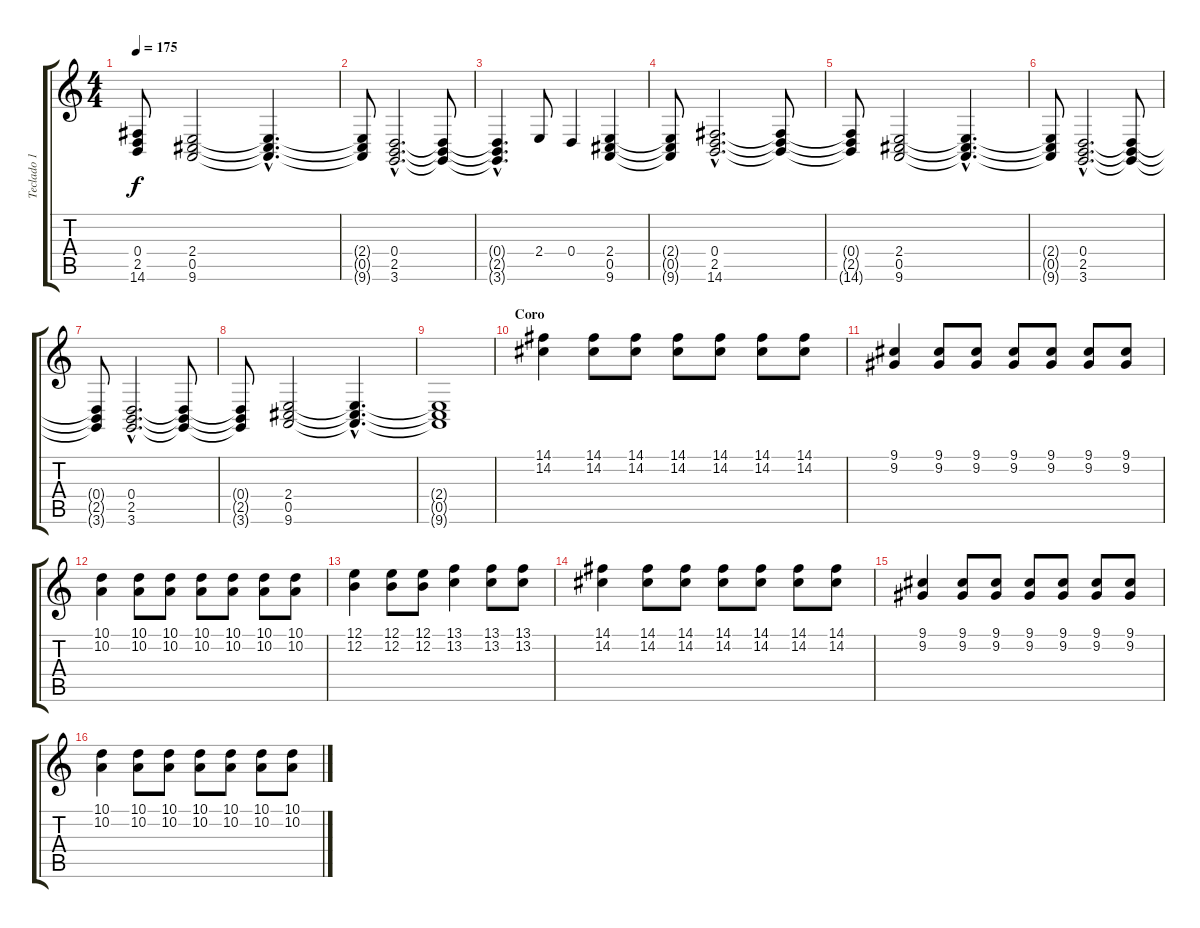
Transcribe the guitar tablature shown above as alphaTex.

\track ("Teclado 1" "Teclado 1") {instrument brightacousticpiano}
\staff {score tabs}
\tuning (E4 B3 G3 D3 A2 E2) {hide}
\ts (4 4)
\tempo 175
\clef g2
\ks c
(0.4{t} 2.5{t} 14.6{t}).8{dy f} (2.4 0.5 9.6).2 (2.4{hac t} 0.5{hac t} 9.6{hac t}).4{d} |
(2.4{t} 0.5{t} 9.6{t}).8 (0.4{hac} 2.5{hac} 3.6{hac}).2{d} (0.4{t} 2.5{t} 3.6{t}).8 |
(0.4{hac t} 2.5{hac t} 3.6{hac t}).4{d} 2.4.8 0.4.4 (2.4 0.5 9.6).4 |
(2.4{t} 0.5{t} 9.6{t}).8 (0.4{hac} 2.5{hac} 14.6{hac}).2{d} (0.4{t} 2.5{t} 14.6{t}).8 |
(0.4{t} 2.5{t} 14.6{t}).8 (2.4 0.5 9.6).2 (2.4{hac t} 0.5{hac t} 9.6{hac t}).4{d} |
(2.4{t} 0.5{t} 9.6{t}).8 (0.4{hac} 2.5{hac} 3.6{hac}).2{d} (0.4{t} 2.5{t} 3.6{t}).8 |
(0.4{t} 2.5{t} 3.6{t}).8 (0.4{hac} 2.5{hac} 3.6{hac}).2{d} (0.4{t} 2.5{t} 3.6{t}).8 |
(0.4{t} 2.5{t} 3.6{t}).8 (2.4 0.5 9.6).2 (2.4{hac t} 0.5{hac t} 9.6{hac t}).4{d} |
(2.4{t} 0.5{t} 9.6{t}).1 |
\section ("" "Coro")
(14.1 14.2).4{instrument brightacousticpiano} (14.1 14.2).8 (14.1 14.2).8 (14.1 14.2).8 (14.1 14.2).8 (14.1 14.2).8 (14.1 14.2).8 |
(9.1 9.2).4 (9.1 9.2).8 (9.1 9.2).8 (9.1 9.2).8 (9.1 9.2).8 (9.1 9.2).8 (9.1 9.2).8 |
(10.1 10.2).4 (10.1 10.2).8 (10.1 10.2).8 (10.1 10.2).8 (10.1 10.2).8 (10.1 10.2).8 (10.1 10.2).8 |
(12.1 12.2).4 (12.1 12.2).8 (12.1 12.2).8 (13.1 13.2).4 (13.1 13.2).8 (13.1 13.2).8 |
(14.1 14.2).4{instrument brightacousticpiano} (14.1 14.2).8 (14.1 14.2).8 (14.1 14.2).8 (14.1 14.2).8 (14.1 14.2).8 (14.1 14.2).8 |
(9.1 9.2).4 (9.1 9.2).8 (9.1 9.2).8 (9.1 9.2).8 (9.1 9.2).8 (9.1 9.2).8 (9.1 9.2).8 |
(10.1 10.2).4 (10.1 10.2).8 (10.1 10.2).8 (10.1 10.2).8 (10.1 10.2).8 (10.1 10.2).8 (10.1 10.2).8
